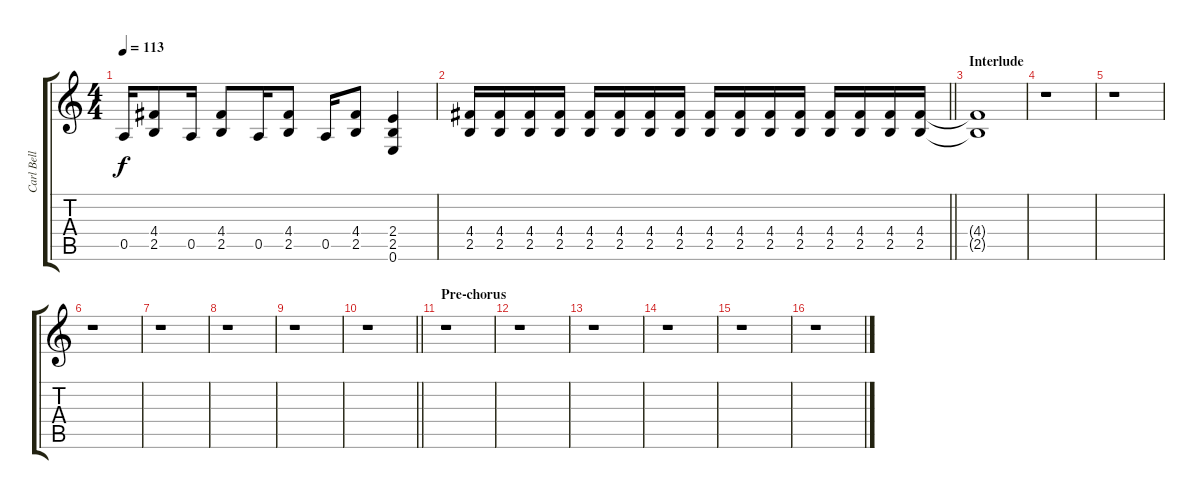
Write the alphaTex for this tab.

\track ("Carl Bell (Rhythm Guitar)" "Carl Bell ") {instrument distortionguitar}
\staff {score tabs}
\tuning (E4 B3 G3 D3 A2 E2) {hide}
\ts (4 4)
\tempo 113
\clef g2
\ks c
0.5.16{dy f} (4.4 2.5).8 0.5.16 (4.4 2.5).8 0.5.16 (4.4 2.5).8 0.5.16 (4.4 2.5).8 (2.4 2.5 0.6).4 |
\barLineRight lightlight
(4.4 2.5).16 (4.4 2.5).16 (4.4 2.5).16 (4.4 2.5).16 (4.4 2.5).16 (4.4 2.5).16 (4.4 2.5).16 (4.4 2.5).16 (4.4 2.5).16 (4.4 2.5).16 (4.4 2.5).16 (4.4 2.5).16 (4.4 2.5).16 (4.4 2.5).16 (4.4 2.5).16 (4.4 2.5).16 |
\section ("" "Interlude")
(4.4{t} 2.5{t}).1{volume 0} |
r.1 |
r.1 |
r.1 |
r.1 |
r.1 |
r.1 |
\barLineRight lightlight
r.1 |
\section ("" "Pre-chorus")
r.1 |
r.1 |
r.1 |
r.1 |
r.1 |
r.1
